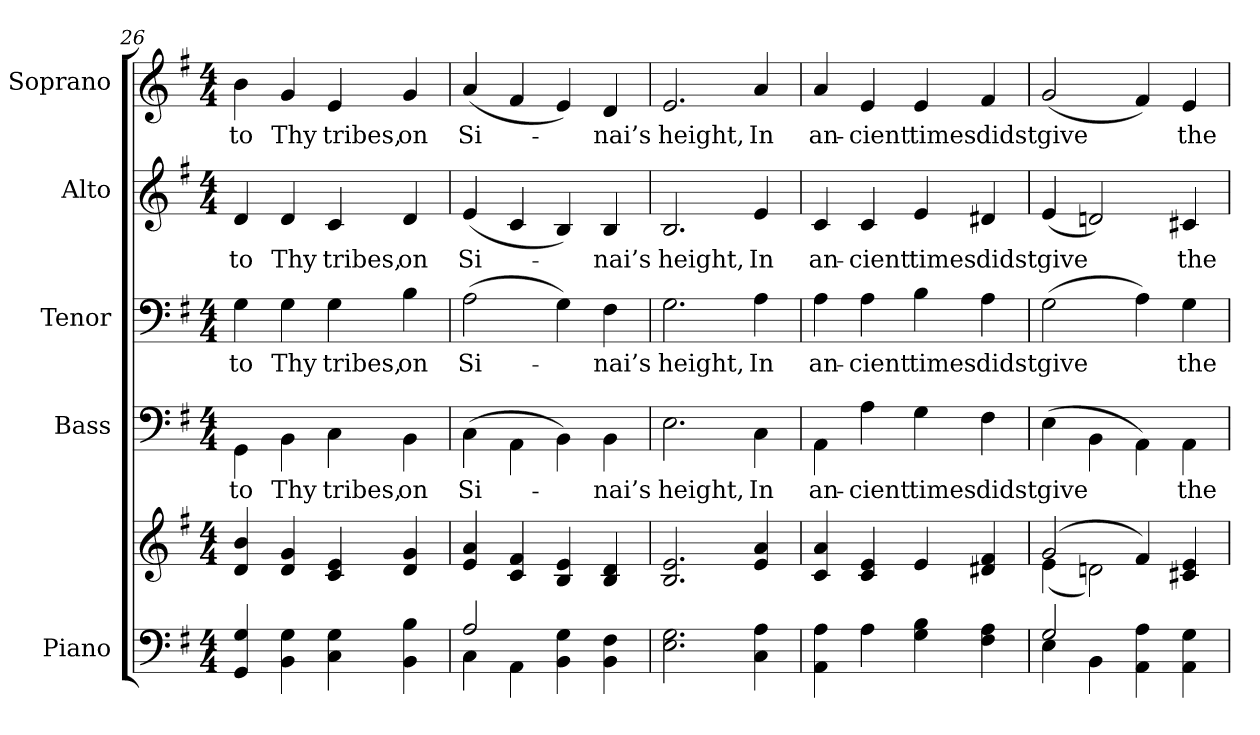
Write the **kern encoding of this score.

**kern	**kern	**kern	**text	**kern	**text	**kern	**text	**kern	**text
*part5	*part5	*part4	*part4	*part3	*part3	*part2	*part2	*part1	*part1
*staff6	*staff5	*staff4	*staff4	*staff3	*staff3	*staff2	*staff2	*staff1	*staff1
*I"Piano	*	*I"Bass	*	*I"Tenor	*	*I"Alto	*	*I"Soprano	*
*I'Pno.	*	*I'B.	*	*I'T.	*	*I'A.	*	*I'S.	*
*clefF4	*clefG2	*clefF4	*	*clefF4	*	*clefG2	*	*clefG2	*
*k[f#]	*k[f#]	*k[f#]	*	*k[f#]	*	*k[f#]	*	*k[f#]	*
*G:	*G:	*G:	*	*G:	*	*G:	*	*G:	*
*M4/4	*M4/4	*M4/4	*	*M4/4	*	*M4/4	*	*M4/4	*
=26	=26	=26	=26	=26	=26	=26	=26	=26	=26
!	!	!	!LO:LY:b:color=#000000	!	!	!	!	!	!
!	!	!	!	!	!LO:LY:b:color=#000000	!	!	!	!
!	!	!	!	!	!	!	!LO:LY:b:color=#000000	!	!
!	!	!	!	!	!	!	!	!	!LO:LY:b:color=#000000
4GGi/ 4Gi	4di/ 4bi	4GGi\	to	4Gi\	to	4di/	to	4bi\	to
!	!	!	!LO:LY:b:color=#000000	!	!	!	!	!	!
!	!	!	!	!	!LO:LY:b:color=#000000	!	!	!	!
!	!	!	!	!	!	!	!LO:LY:b:color=#000000	!	!
!	!	!	!	!	!	!	!	!	!LO:LY:b:color=#000000
4BBi\ 4Gi	4di/ 4gi	4BBi\	Thy	4Gi\	Thy	4di/	Thy	4gi/	Thy
!	!	!	!LO:LY:b:color=#000000	!	!	!	!	!	!
!	!	!	!	!	!LO:LY:b:color=#000000	!	!	!	!
!	!	!	!	!	!	!	!LO:LY:b:color=#000000	!	!
!	!	!	!	!	!	!	!	!	!LO:LY:b:color=#000000
4Ci\ 4Gi	4ci/ 4ei	4Ci\	tribes,	4Gi\	tribes,	4ci/	tribes,	4ei/	tribes,
!	!	!	!LO:LY:b:color=#000000	!	!	!	!	!	!
!	!	!	!	!	!LO:LY:b:color=#000000	!	!	!	!
!	!	!	!	!	!	!	!LO:LY:b:color=#000000	!	!
!	!	!	!	!	!	!	!	!	!LO:LY:b:color=#000000
4BBi\ 4Bi	4di/ 4gi	4BBi\	on	4Bi\	on	4di/	on	4gi/	on
=27	=27	=27	=27	=27	=27	=27	=27	=27	=27
*^	*	*	*	*	*	*	*	*	*
!	!	!	!	!LO:LY:b:color=#000000	!	!	!	!	!	!
!	!	!	!	!	!	!LO:LY:b:color=#000000	!	!	!	!
!	!	!	!	!	!	!	!	!LO:LY:b:color=#000000	!	!
!	!	!	!	!	!	!	!	!	!	!LO:LY:b:color=#000000
2Ai/	4Ci\	((4ei/ 4ai	(4Ci\	Si-	(2Ai\	Si-	(4ei/	Si-	(4ai/	Si-
.	4AAi\	4ci/ 4f#i	4AAi\	.	.	.	4ci/	.	4f#i/	.
4BBi\ 4Gi	2ryy	4Bi/ 4ei	4BBi\)	.	4Gi\)	.	4Bi/)	.	4ei/)	.
!	!	!	!	!LO:LY:b:color=#000000	!	!	!	!	!	!
!	!	!	!	!	!	!LO:LY:b:color=#000000	!	!	!	!
!	!	!	!	!	!	!	!	!LO:LY:b:color=#000000	!	!
!	!	!	!	!	!	!	!	!	!	!LO:LY:b:color=#000000
4BBi\ 4F#i	.	4Bi/ 4di	4BBi\	-nai’s	4F#i\	-nai’s	4Bi/	-nai’s	4di/	-nai’s
*v	*v	*	*	*	*	*	*	*	*	*
!!LO:PB:g=z
=28	=28	=28	=28	=28	=28	=28	=28	=28	=28
!	!	!	!LO:LY:b:color=#000000	!	!	!	!	!	!
!	!	!	!	!	!LO:LY:b:color=#000000	!	!	!	!
!	!	!	!	!	!	!	!LO:LY:b:color=#000000	!	!
!	!	!	!	!	!	!	!	!	!LO:LY:b:color=#000000
2.Ei\ 2.Gi	2.Bi/ 2.ei	2.Ei\	height,	2.Gi\	height,	2.Bi/	height,	2.ei/	height,
!	!	!	!LO:LY:b:color=#000000	!	!	!	!	!	!
!	!	!	!	!	!LO:LY:b:color=#000000	!	!	!	!
!	!	!	!	!	!	!	!LO:LY:b:color=#000000	!	!
!	!	!	!	!	!	!	!	!	!LO:LY:b:color=#000000
4Ci\ 4Ai	4ei/ 4ai	4Ci\	In	4Ai\	In	4ei/	In	4ai/	In
=29	=29	=29	=29	=29	=29	=29	=29	=29	=29
!	!	!	!LO:LY:b:color=#000000	!	!	!	!	!	!
!	!	!	!	!	!LO:LY:b:color=#000000	!	!	!	!
!	!	!	!	!	!	!	!LO:LY:b:color=#000000	!	!
!	!	!	!	!	!	!	!	!	!LO:LY:b:color=#000000
4AAi\ 4Ai	4ci/ 4ai	4AAi\	an-	4Ai\	an-	4ci/	an-	4ai/	an-
!	!	!	!LO:LY:b:color=#000000	!	!	!	!	!	!
!	!	!	!	!	!LO:LY:b:color=#000000	!	!	!	!
!	!	!	!	!	!	!	!LO:LY:b:color=#000000	!	!
!	!	!	!	!	!	!	!	!	!LO:LY:b:color=#000000
4Ai\	4ci/ 4ei	4Ai\	-cient	4Ai\	-cient	4ci/	-cient	4ei/	-cient
!	!	!	!LO:LY:b:color=#000000	!	!	!	!	!	!
!	!	!	!	!	!LO:LY:b:color=#000000	!	!	!	!
!	!	!	!	!	!	!	!LO:LY:b:color=#000000	!	!
!	!	!	!	!	!	!	!	!	!LO:LY:b:color=#000000
4Gi\ 4Bi	4ei/	4Gi\	times	4Bi\	times	4ei/	times	4ei/	times
!	!	!	!LO:LY:b:color=#000000	!	!	!	!	!	!
!	!	!	!	!	!LO:LY:b:color=#000000	!	!	!	!
!	!	!	!	!	!	!	!LO:LY:b:color=#000000	!	!
!	!	!	!	!	!	!	!	!	!LO:LY:b:color=#000000
4F#i\ 4Ai	4d#Xi/ 4f#i	4F#i\	didst	4Ai\	didst	4d#Xi/	didst	4f#i/	didst
=30	=30	=30	=30	=30	=30	=30	=30	=30	=30
*^	*^	*	*	*	*	*	*	*	*
!	!	!	!	!	!LO:LY:b:color=#000000	!	!	!	!	!	!
!	!	!	!	!	!	!	!LO:LY:b:color=#000000	!	!	!	!
!	!	!	!	!	!	!	!	!	!LO:LY:b:color=#000000	!	!
!	!	!	!	!	!	!	!	!	!	!	!LO:LY:b:color=#000000
2Gi/	4Ei\	(2gi/	(4ei\	(4Ei\	give	(2Gi\	give	(4ei/	give	(2gi/	give
.	4BBi\	.	2dni\)	4BBi\	.	.	.	2dni/)	.	.	.
4AAi\ 4Ai	2ryy	4f#i/)	.	4AAi\)	.	4Ai\)	.	.	.	4f#i/)	.
!	!	!	!	!	!LO:LY:b:color=#000000	!	!	!	!	!	!
!	!	!	!	!	!	!	!LO:LY:b:color=#000000	!	!	!	!
!	!	!	!	!	!	!	!	!	!LO:LY:b:color=#000000	!	!
!	!	!	!	!	!	!	!	!	!	!	!LO:LY:b:color=#000000
4AAi\ 4Gi	.	4c#Xi/ 4ei	4ryy	4AAi\	the	4Gi\	the	4c#Xi/	the	4ei/	the
*v	*v	*	*	*	*	*	*	*	*	*	*
*	*v	*v	*	*	*	*	*	*	*	*
=	=	=	=	=	=	=	=	=	=
*-	*-	*-	*-	*-	*-	*-	*-	*-	*-
